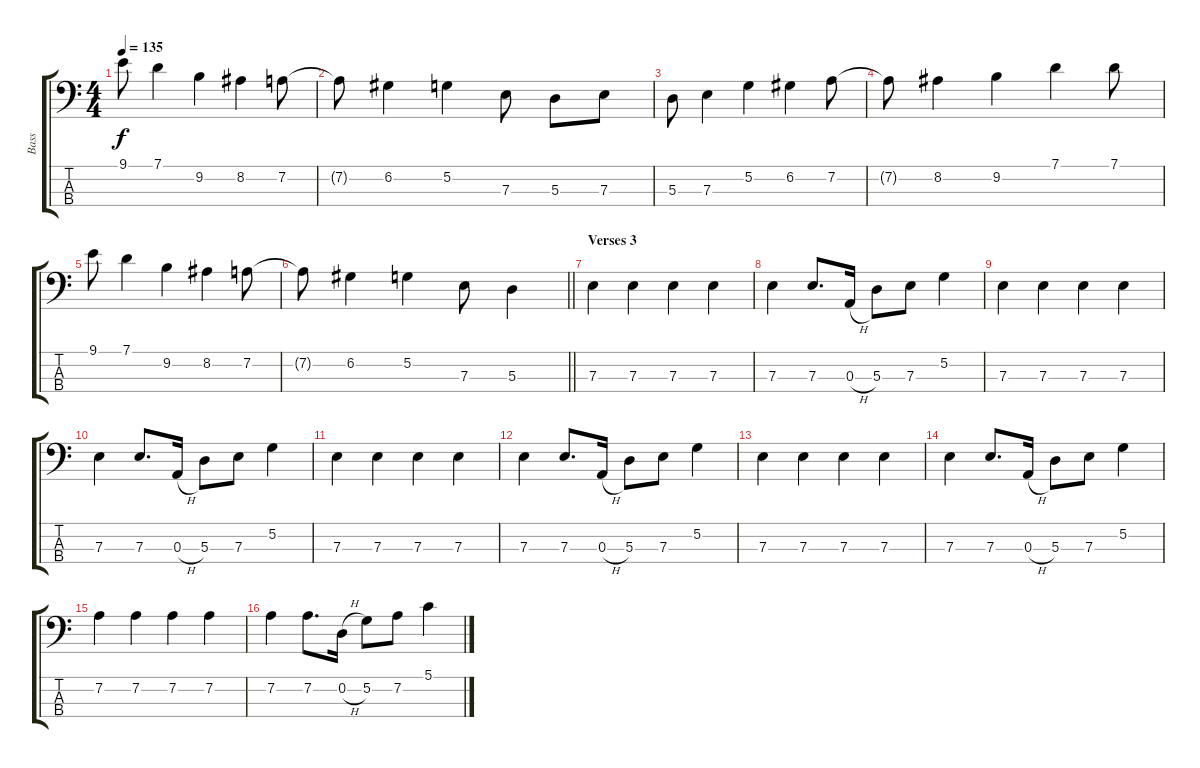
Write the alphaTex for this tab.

\track ("Bass" "Bass") {instrument electricbasspick}
\staff {score tabs}
\tuning (G2 D2 A1 E1) {hide}
\ts (4 4)
\tempo 135
\clef f4
\ks c
9.1.8{dy f} 7.1.4 9.2.4 8.2.4 7.2.8 |
7.2{t}.8 6.2.4 5.2.4 7.3.8 5.3.8 7.3.8 |
5.3.8 7.3.4 5.2.4 6.2.4 7.2.8 |
7.2{t}.8 8.2.4 9.2.4 7.1.4 7.1.8 |
9.1.8 7.1.4 9.2.4 8.2.4 7.2.8 |
\barLineRight lightlight
7.2{t}.8 6.2.4 5.2.4 7.3.8 5.3.4 |
\section ("" "Verses 3")
7.3.4 7.3.4 7.3.4 7.3.4 |
7.3.4 7.3.8{d} 0.3{h}.16 5.3.8 7.3.8 5.2.4 |
7.3.4 7.3.4 7.3.4 7.3.4 |
7.3.4 7.3.8{d} 0.3{h}.16 5.3.8 7.3.8 5.2.4 |
7.3.4 7.3.4 7.3.4 7.3.4 |
7.3.4 7.3.8{d} 0.3{h}.16 5.3.8 7.3.8 5.2.4 |
7.3.4 7.3.4 7.3.4 7.3.4 |
7.3.4 7.3.8{d} 0.3{h}.16 5.3.8 7.3.8 5.2.4 |
7.2.4 7.2.4 7.2.4 7.2.4 |
7.2.4 7.2.8{d} 0.2{h}.16 5.2.8 7.2.8 5.1.4
